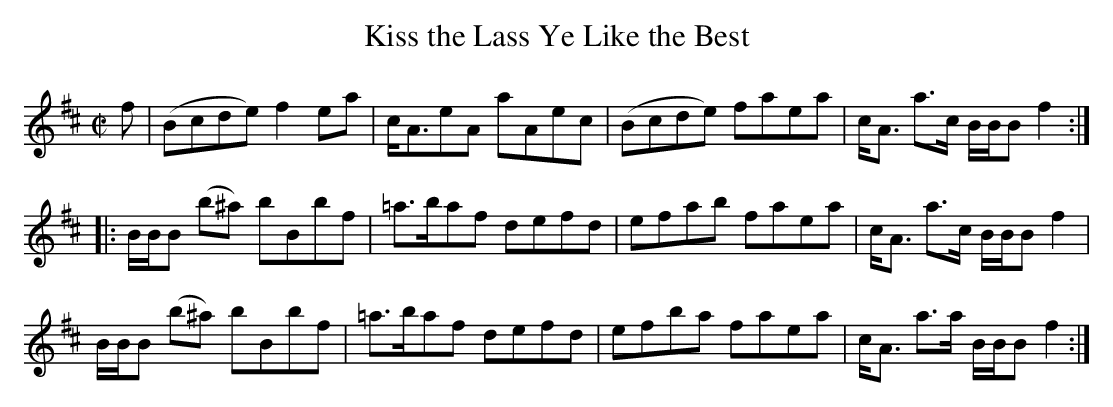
X:1
T:Kiss the Lass Ye Like the Best
M:C|
L:1/8
K:B Minor
f|(Bcde) f2 ea|c<AeA aAec|(Bcde) faea|c<A a>c B/B/B f2:|
|:B/B/B (b^a) bBbf|=a>baf defd|efab faea|c<A a>c B/B/B f2|
B/B/B (b^a) bBbf|=a>baf defd|efba faea|c<A a>a B/B/B f2:|
